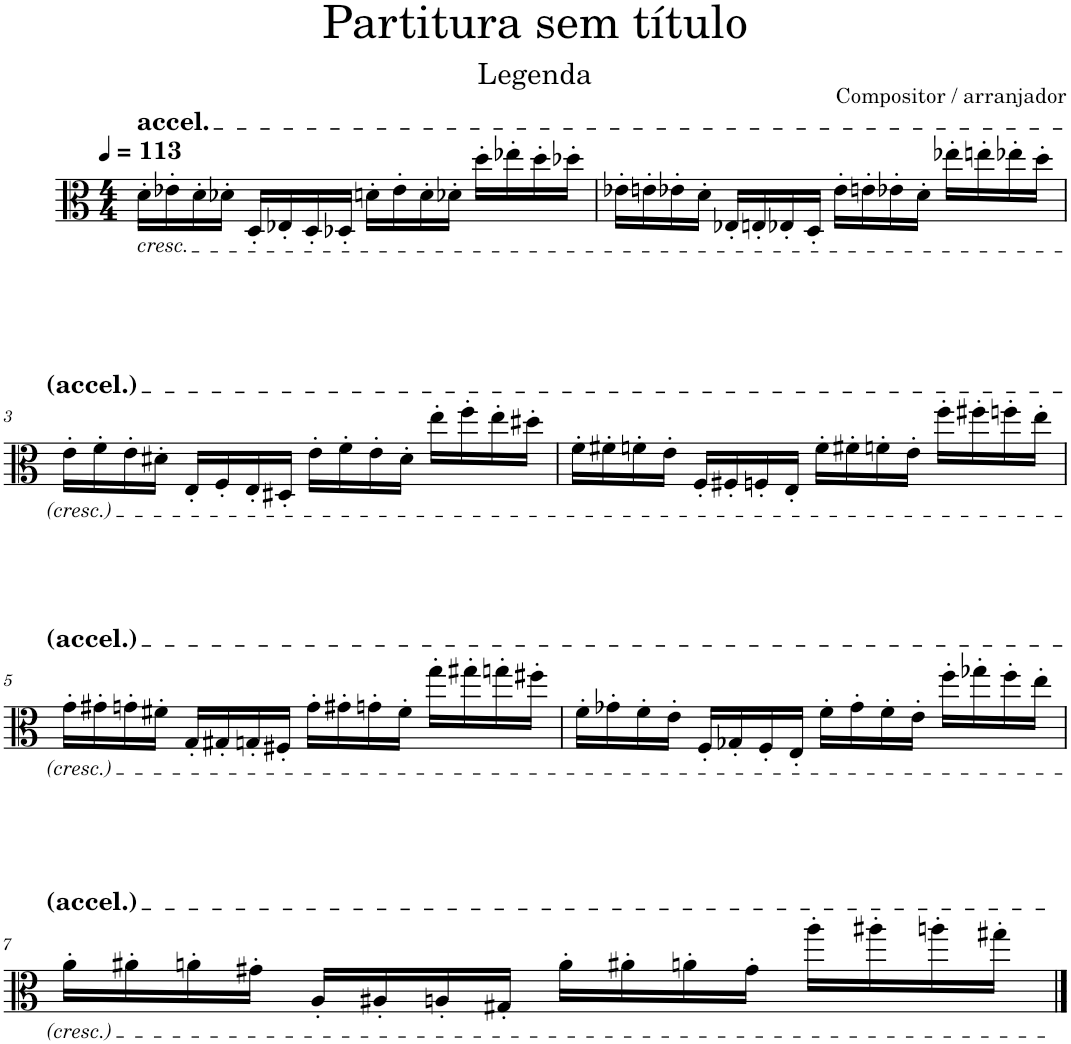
**kern
*part1
*staff1
*I"Viola
*I'Vla.
*clefC3
*k[]
*M4/4
*MM113
=1
!LO:TX:b:i:t=cresc.
!LO:TX:a:t=accel.
16d'\LL
16e-X'\
16d'\
16d-X'\JJ
16D'/LL
16E-X'/
16D'/
16D-X'/JJ
16dn'\LL
16e-'\
16d'\
16d-X'\JJ
16dd'\LL
16ee-X'\
16dd'\
16dd-X'\JJ
=2
16e-X'\LL
16en'\
16e-X'\
16d'\JJ
16E-X'/LL
16En'/
16E-X'/
16D'/JJ
16e-'\LL
16en'\
16e-X'\
16d'\JJ
16ee-X'\LL
16een'\
16ee-X'\
16dd'\JJ
!!LO:LB:g=z
=3
16e'\LL
16f'\
16e'\
16d#X'\JJ
16E'/LL
16F'/
16E'/
16D#X'/JJ
16e'\LL
16f'\
16e'\
16d#'\JJ
16ee'\LL
16ff'\
16ee'\
16dd#X'\JJ
=4
16f'\LL
16f#X'\
16fn'\
16e'\JJ
16F'/LL
16F#X'/
16Fn'/
16E'/JJ
16f'\LL
16f#X'\
16fn'\
16e'\JJ
16ff'\LL
16ff#X'\
16ffn'\
16ee'\JJ
!!LO:LB:g=z
=5
16g'\LL
16g#X'\
16gn'\
16f#X'\JJ
16G'/LL
16G#X'/
16Gn'/
16F#X'/JJ
16g'\LL
16g#X'\
16gn'\
16f#'\JJ
16gg'\LL
16gg#X'\
16ggn'\
16ff#X'\JJ
=6
16f'\LL
16g-X'\
16f'\
16e'\JJ
16F'/LL
16G-X'/
16F'/
16E'/JJ
16f'\LL
16g-'\
16f'\
16e'\JJ
16ff'\LL
16gg-X'\
16ff'\
16ee'\JJ
!!LO:LB:g=z
=7
16a'\LL
16a#X'\
16an'\
16g#X'\JJ
16A'/LL
16A#X'/
16An'/
16G#X'/JJ
16a'\LL
16a#X'\
16an'\
16g#'\JJ
16aa'\LL
16aa#X'\
16aan'\
16gg#X'\JJ
==
*-
